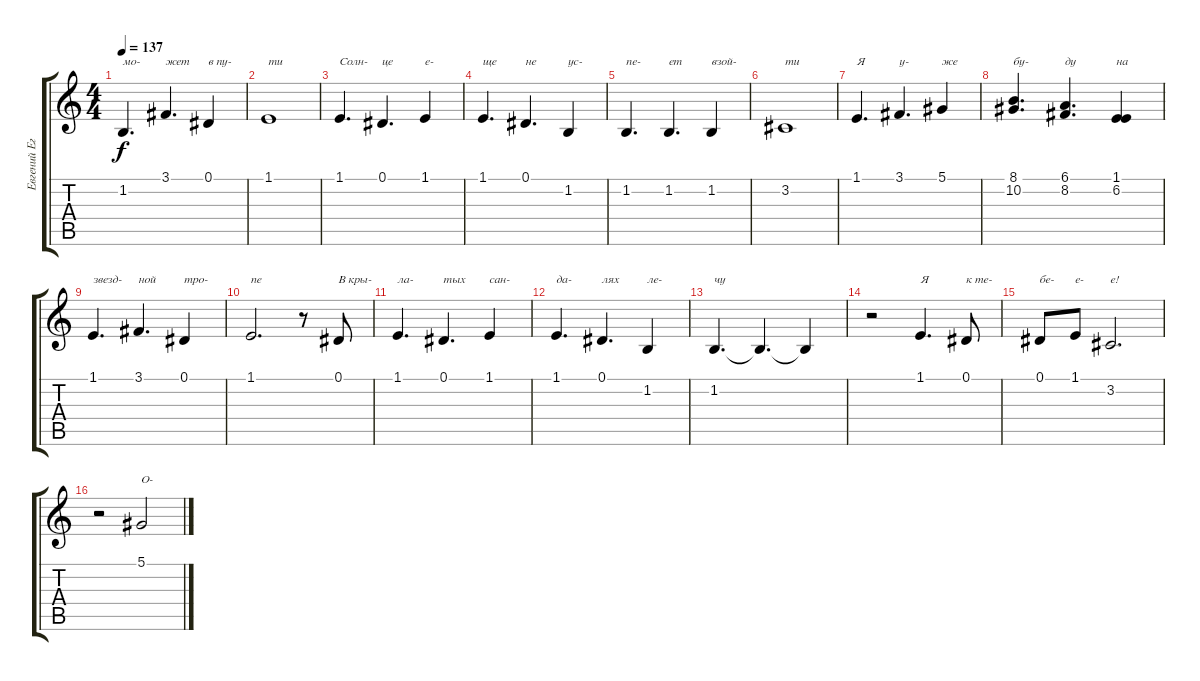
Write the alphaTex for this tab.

\track ("Евгений Егоров" "Евгений Ег") {instrument bassoon}
\staff {score tabs}
\tuning (Eb4 Bb3 Gb3 Db3 Ab2 Eb2) {hide}
\ts (4 4)
\tempo 137
\clef g2
\ks c
1.2.4{d txt "мо-" dy f} 3.1.4{d txt "жет"} 0.1.4{txt "в пу-"} |
1.1.1{txt "ти"} |
1.1.4{d txt "Солн-"} 0.1.4{d txt "це"} 1.1.4{txt "е-"} |
1.1.4{d txt "ще"} 0.1.4{d txt "не"} 1.2.4{txt "ус-"} |
1.2.4{d txt "пе-"} 1.2.4{d txt "ет"} 1.2.4{txt "взой-"} |
3.2.1{txt "ти"} |
1.1.4{d txt "Я"} 3.1.4{d txt "у-"} 5.1.4{txt "же"} |
(8.1 10.2).4{d txt "бу-"} (6.1 8.2).4{d txt "ду"} (1.1 6.2).4{txt "на"} |
1.1.4{d txt "звезд-"} 3.1.4{d txt "ной"} 0.1.4{txt "тро-"} |
1.1.2{d txt "пе"} r.8 0.1.8{txt "В кры-"} |
1.1.4{d txt "ла-"} 0.1.4{d txt "тых"} 1.1.4{txt "сан-"} |
1.1.4{d txt "да-"} 0.1.4{d txt "лях"} 1.2.4{txt "ле-"} |
1.2.4{d txt "чу"} 1.2{t}.4{d} 1.2{t}.4 |
r.2 1.1.4{d txt "Я"} 0.1.8{txt "к те-"} |
0.1.8{txt "бе-"} 1.1.8{txt "е-"} 3.2.2{d txt "е!"} |
r.2 5.1.2{txt "О-"}
